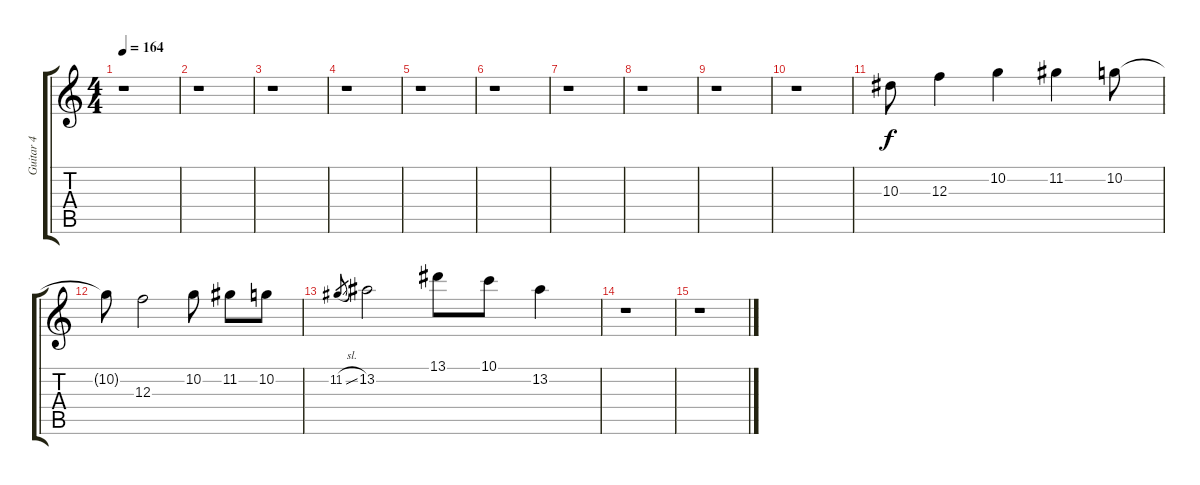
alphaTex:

\track ("Guitar 4" "Guitar 4") {instrument distortionguitar}
\staff {score tabs}
\tuning (D4 A3 F3 C3 G2 C2) {hide}
\ts (4 4)
\tempo 164
\clef g2
\ks c
r.1{dy f} |
r.1 |
r.1 |
r.1 |
r.1 |
r.1 |
r.1 |
r.1 |
r.1 |
r.1 |
10.3.8 12.3.4 10.2.4 11.2.4 10.2.8 |
10.2{t}.8 12.3.2 10.2.8 11.2.8 10.2.8 |
11.2{sl}.8{gr} 13.2.2 13.1.8 10.1.8 13.2.4 |
r.1 |
r.1
